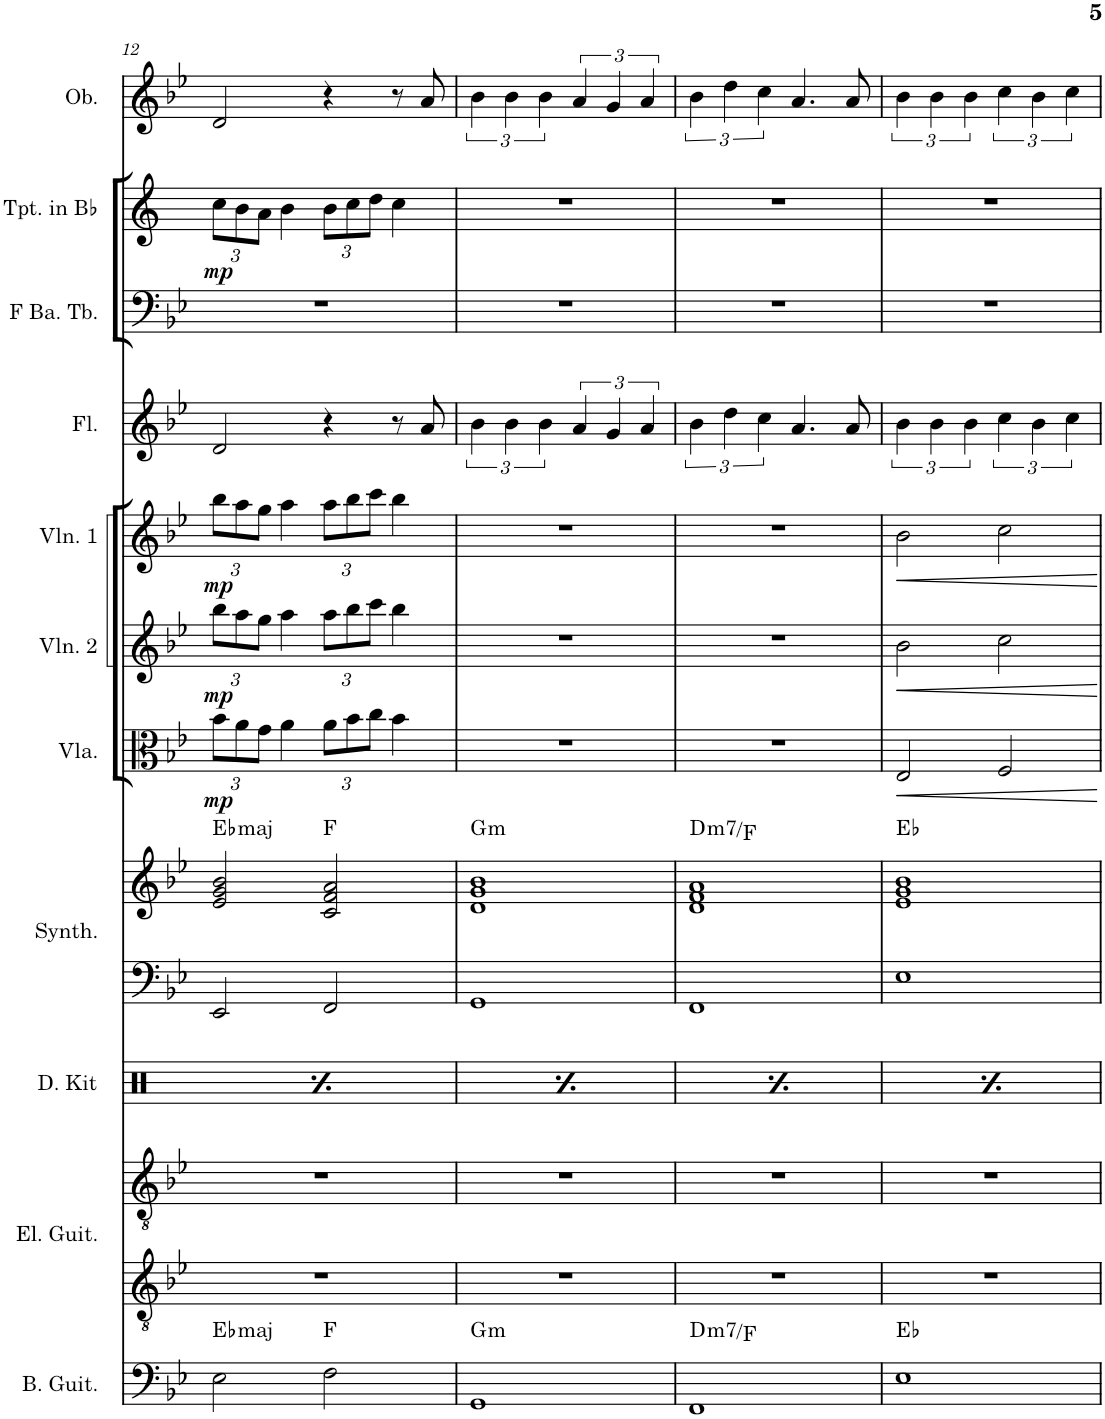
**kern	**harte	**kern	**kern	**kern	**kern	**kern	**harte	**kern	**dynam	**kern	**dynam	**kern	**dynam	**kern	**kern	**kern	**dynam	**kern
*part11	*part11	*part10	*part10	*part9	*part8	*part8	*part8	*part7	*part7	*part6	*part6	*part5	*part5	*part4	*part3	*part2	*part2	*part1
*staff13	*	*staff12	*staff11	*staff10	*staff9	*staff8	*	*staff7	*staff7	*staff6	*staff6	*staff5	*staff5	*staff4	*staff3	*staff2	*staff2	*staff1
*I"Bass Guitar	*	*I"Electric Guitar	*	*I"Drum Kit	*I"Choir Synthesizer	*	*	*I"Viola	*	*I"Violin 2	*	*I"Violin 1	*	*I"Flute	*I"F Bass Tuba	*I"Trumpet in Bb	*	*I"Oboe
*I'B. Guit.	*	*I'El. Guit.	*	*I'D. Kit	*I'Synth.	*	*	*I'Vla.	*	*I'Vln. 2	*	*I'Vln. 1	*	*I'Fl.	*I'F Ba. Tb.	*I'Tpt. in Bb	*	*I'Ob.
!!LO:PB:g=z
*clefF4	*	*clefGv2	*clefGv2	*clefX	*clefF4	*clefG2	*	*clefC3	*	*clefG2	*	*clefG2	*	*clefG2	*clefF4	*clefG2	*	*clefG2
*Trd7c12	*	*	*	*	*	*	*	*	*	*	*	*	*	*	*	*Trd1c2	*	*
*k[b-e-]	*	*k[b-e-]	*k[b-e-]	*k[]	*k[b-e-]	*k[b-e-]	*	*k[b-e-]	*	*k[b-e-]	*	*k[b-e-]	*	*k[b-e-]	*k[b-e-]	*k[]	*	*k[b-e-]
*M4/4	*	*M4/4	*M4/4	*M4/4	*M4/4	*M4/4	*	*M4/4	*	*M4/4	*	*M4/4	*	*M4/4	*M4/4	*M4/4	*	*M4/4
=12	=12	=12	=12	=12	=12	=12	=12	=12	=12	=12	=12	=12	=12	=12	=12	=12	=12	=12
*	*	*	*	*^	*	*	*	*	*	*	*	*	*	*	*	*	*	*
*	*	*	*	*	*	*	*	*	*Xbrackettup	*	*Xbrackettup	*	*Xbrackettup	*	*	*	*Xbrackettup	*	*
!	!LO:H:kt=maj	!	!	!	!	!	!	!LO:H:kt=maj	!	!LO:DY:b	!	!LO:DY:b	!	!LO:DY:b	!	!	!	!LO:DY:b	!
2E-\	Eb:maj	1r	1r	6Rgg/	12Rf\	2EE-/	2e-/ 2g/ 2b-/	Eb:maj	12b-\L	mp	12bb-\L	mp	12bb-\L	mp	2d/	1r	12cc\L	mp	2d/
.	.	.	.	.	12r	.	.	.	12a\	.	12aa\	.	12aa\	.	.	.	12b\	.	.
.	.	.	.	12Rgg/	12Rf\	.	.	.	12g\J	.	12gg\J	.	12gg\J	.	.	.	12a\J	.	.
.	.	.	.	6Rgg/	12Rcc\	.	.	.	4a\	.	4aa\	.	4aa\	.	.	.	4b\	.	.
.	.	.	.	.	12r	.	.	.	.	.	.	.	.	.	.	.	.	.	.
.	.	.	.	12Rgg/	12Rf\	.	.	.	.	.	.	.	.	.	.	.	.	.	.
2F\	F:maj	.	.	6Rgg/	12Rf\	2FF/	2c/ 2f/ 2a/	F:maj	12a\L	.	12aa\L	.	12aa\L	.	4r	.	12b\L	.	4r
.	.	.	.	.	12r	.	.	.	12b-\	.	12bb-\	.	12bb-\	.	.	.	12cc\	.	.
.	.	.	.	12Rgg/	12Rf\	.	.	.	12cc\J	.	12ccc\J	.	12ccc\J	.	.	.	12dd\J	.	.
.	.	.	.	6Rgg/	12Rcc\	.	.	.	4b-\	.	4bb-\	.	4bb-\	.	8r	.	4cc\	.	8r
.	.	.	.	.	12r	.	.	.	.	.	.	.	.	.	.	.	.	.	.
.	.	.	.	.	.	.	.	.	.	.	.	.	.	.	8a/	.	.	.	8a/
.	.	.	.	12Rgg/	12Rf\	.	.	.	.	.	.	.	.	.	.	.	.	.	.
=13	=13	=13	=13	=13	=13	=13	=13	=13	=13	=13	=13	=13	=13	=13	=13	=13	=13	=13	=13
!	!LO:H:kt=m	!	!	!	!	!	!	!LO:H:kt=m	!	!	!	!	!	!	!	!	!	!	!
1GG	G:min	1r	1r	6Rgg/	12Rf\	1GG	1d 1g 1b-	G:min	1r	.	1r	.	1r	.	6b-\	1r	1r	.	6b-\
.	.	.	.	.	12r	.	.	.	.	.	.	.	.	.	.	.	.	.	.
.	.	.	.	12Rgg/	12Rf\	.	.	.	.	.	.	.	.	.	6b-\	.	.	.	6b-\
.	.	.	.	6Rgg/	12Rcc\	.	.	.	.	.	.	.	.	.	.	.	.	.	.
.	.	.	.	.	12r	.	.	.	.	.	.	.	.	.	6b-\	.	.	.	6b-\
.	.	.	.	12Rgg/	12Rf\	.	.	.	.	.	.	.	.	.	.	.	.	.	.
.	.	.	.	6Rgg/	12Rf\	.	.	.	.	.	.	.	.	.	6a/	.	.	.	6a/
.	.	.	.	.	12r	.	.	.	.	.	.	.	.	.	.	.	.	.	.
.	.	.	.	12Rgg/	12Rf\	.	.	.	.	.	.	.	.	.	6g/	.	.	.	6g/
.	.	.	.	6Rgg/	12Rcc\	.	.	.	.	.	.	.	.	.	.	.	.	.	.
.	.	.	.	.	12r	.	.	.	.	.	.	.	.	.	6a/	.	.	.	6a/
.	.	.	.	12Rgg/	12Rf\	.	.	.	.	.	.	.	.	.	.	.	.	.	.
=14	=14	=14	=14	=14	=14	=14	=14	=14	=14	=14	=14	=14	=14	=14	=14	=14	=14	=14	=14
!	!LO:H:kt=m7	!	!	!	!	!	!	!LO:H:kt=m7	!	!	!	!	!	!	!	!	!	!	!
1FF	D:min7/b3	1r	1r	6Rgg/	12Rf\	1FF	1d 1f 1a	D:min7/b3	1r	.	1r	.	1r	.	6b-\	1r	1r	.	6b-\
.	.	.	.	.	12r	.	.	.	.	.	.	.	.	.	.	.	.	.	.
.	.	.	.	12Rgg/	12Rf\	.	.	.	.	.	.	.	.	.	6dd\	.	.	.	6dd\
.	.	.	.	6Rgg/	12Rcc\	.	.	.	.	.	.	.	.	.	.	.	.	.	.
.	.	.	.	.	12r	.	.	.	.	.	.	.	.	.	6cc\	.	.	.	6cc\
.	.	.	.	12Rgg/	12Rf\	.	.	.	.	.	.	.	.	.	.	.	.	.	.
.	.	.	.	6Rgg/	12Rf\	.	.	.	.	.	.	.	.	.	4.a/	.	.	.	4.a/
.	.	.	.	.	12r	.	.	.	.	.	.	.	.	.	.	.	.	.	.
.	.	.	.	12Rgg/	12Rf\	.	.	.	.	.	.	.	.	.	.	.	.	.	.
.	.	.	.	6Rgg/	12Rcc\	.	.	.	.	.	.	.	.	.	.	.	.	.	.
.	.	.	.	.	12r	.	.	.	.	.	.	.	.	.	.	.	.	.	.
.	.	.	.	.	.	.	.	.	.	.	.	.	.	.	8a/	.	.	.	8a/
.	.	.	.	12Rgg/	12Rf\	.	.	.	.	.	.	.	.	.	.	.	.	.	.
=15	=15	=15	=15	=15	=15	=15	=15	=15	=15	=15	=15	=15	=15	=15	=15	=15	=15	=15	=15
1E-	Eb:maj	1r	1r	6Rgg/	12Rf\	1E-	1e- 1g 1b-	Eb:maj	2E-/	.	2b-\	.	2b-\	.	6b-\	1r	1r	.	6b-\
.	.	.	.	.	12r	.	.	.	.	.	.	.	.	.	.	.	.	.	.
.	.	.	.	12Rgg/	12Rf\	.	.	.	.	.	.	.	.	.	6b-\	.	.	.	6b-\
.	.	.	.	6Rgg/	12Rcc\	.	.	.	.	.	.	.	.	.	.	.	.	.	.
.	.	.	.	.	12r	.	.	.	.	.	.	.	.	.	6b-\	.	.	.	6b-\
.	.	.	.	12Rgg/	12Rf\	.	.	.	.	.	.	.	.	.	.	.	.	.	.
.	.	.	.	6Rgg/	12Rf\	.	.	.	2F/	.	2cc\	.	2cc\	.	6cc\	.	.	.	6cc\
.	.	.	.	.	12r	.	.	.	.	.	.	.	.	.	.	.	.	.	.
.	.	.	.	12Rgg/	12Rf\	.	.	.	.	.	.	.	.	.	6b-\	.	.	.	6b-\
.	.	.	.	6Rgg/	12Rcc\	.	.	.	.	.	.	.	.	.	.	.	.	.	.
.	.	.	.	.	12r	.	.	.	.	.	.	.	.	.	6cc\	.	.	.	6cc\
.	.	.	.	12Rgg/	12Rf\	.	.	.	.	.	.	.	.	.	.	.	.	.	.
*	*	*	*	*v	*v	*	*	*	*	*	*	*	*	*	*	*	*	*	*
=	=	=	=	=	=	=	=	=	=	=	=	=	=	=	=	=	=	=
*-	*-	*-	*-	*-	*-	*-	*-	*-	*-	*-	*-	*-	*-	*-	*-	*-	*-	*-
